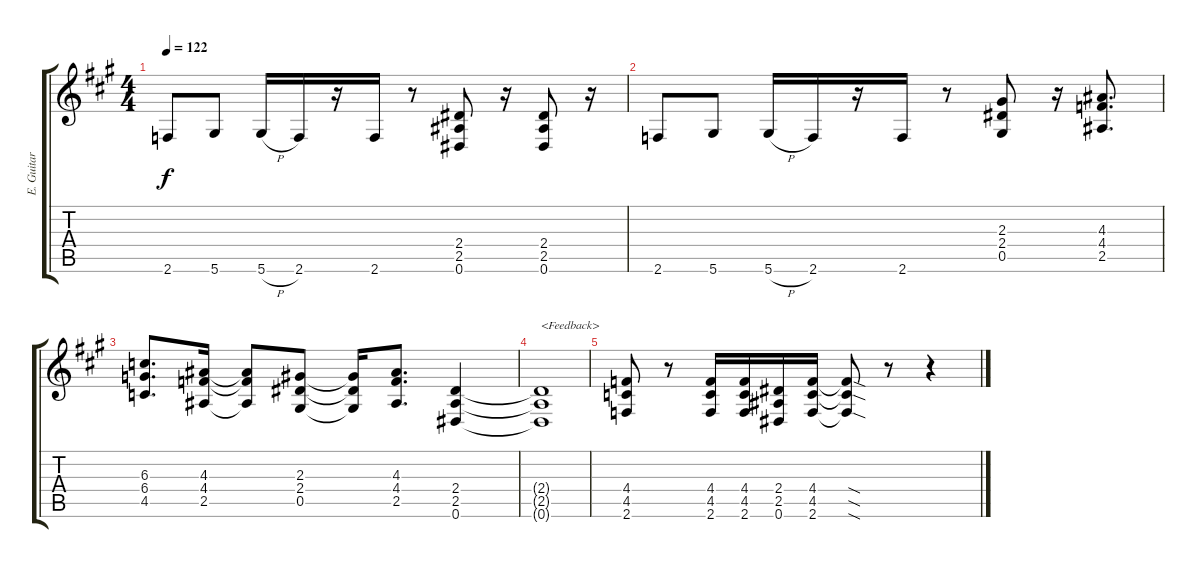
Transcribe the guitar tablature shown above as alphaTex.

\track ("E. Guitar III" "E. Guitar ") {instrument overdrivenguitar}
\staff {score tabs}
\tuning (Eb4 Bb3 Gb3 Db3 Ab2 Eb2) {hide}
\ts (4 4)
\tempo 122
\clef g2
\ks a
2.6.8{dy f} 5.6.8 5.6{h}.16 2.6.16 r.16 2.6.16 r.8 (2.4 2.5 0.6).8 r.16 (2.4 2.5 0.6).8 r.16 |
2.6.8 5.6.8 5.6{h}.16 2.6.16 r.16 2.6.16 r.8 (2.3 2.4 0.5).8 r.16 (4.3 4.4 2.5).8{d} |
(6.3 6.4 4.5).8{d} (4.3 4.4 2.5).16 (4.3{t} 4.4{t} 2.5{t}).8 (2.3 2.4 0.5).8 (2.3{t} 2.4{t} 0.5{t}).16 (4.3 4.4 2.5).8{d} (2.4 2.5 0.6).4 |
(2.4{t} 2.5{t} 0.6{t}).1{txt "<Feedback>"} |
(4.4 4.5 2.6).8 r.8 (4.4 4.5 2.6).16 (4.4 4.5 2.6).16 (2.4 2.5 0.6).16 (4.4 4.5 2.6).16 (4.4{sod t} 4.5{sod t} 2.6{sod t}).8 r.8 r.4
